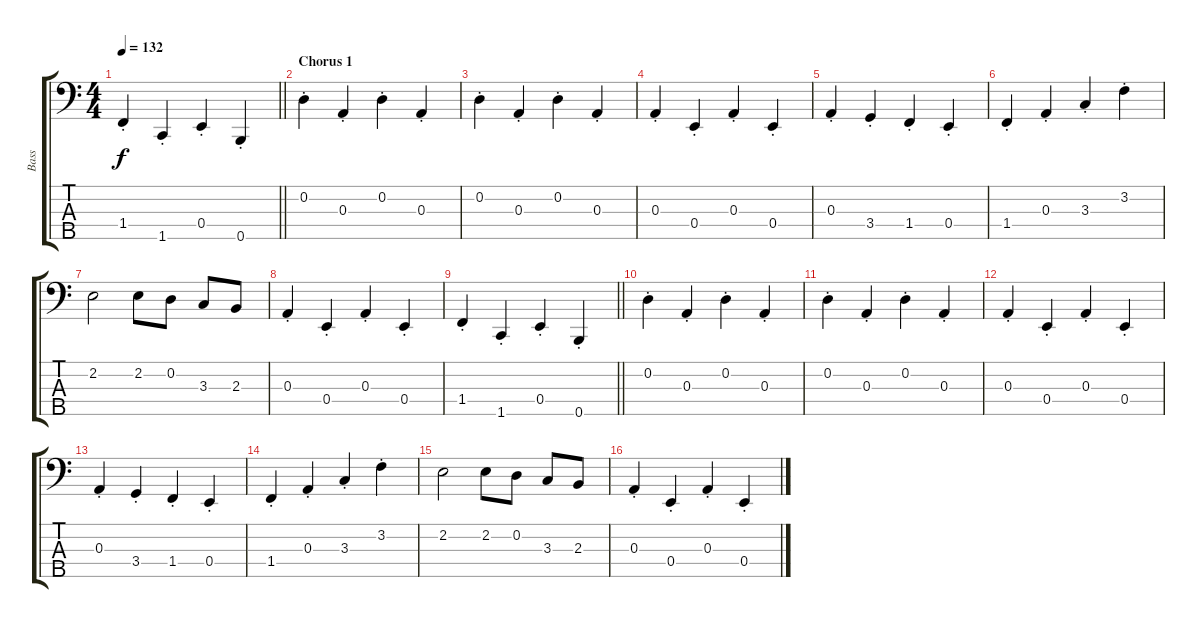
\track ("Bass" "Bass") {instrument electricbassfinger}
\staff {score tabs}
\tuning (G2 D2 A1 E1 B0) {hide}
\ts (4 4)
\tempo 132
\clef f4
\barLineRight lightlight
\ks c
1.4{st}.4{dy f} 1.5{st}.4 0.4{st}.4 0.5{st}.4 |
\section ("" "Chorus 1")
0.2{st}.4 0.3{st}.4 0.2{st}.4 0.3{st}.4 |
0.2{st}.4 0.3{st}.4 0.2{st}.4 0.3{st}.4 |
0.3{st}.4 0.4{st}.4 0.3{st}.4 0.4{st}.4 |
0.3{st}.4 3.4{st}.4 1.4{st}.4 0.4{st}.4 |
1.4{st}.4 0.3{st}.4 3.3{st}.4 3.2{st}.4 |
2.2.2 2.2.8 0.2.8 3.3.8 2.3.8 |
0.3{st}.4 0.4{st}.4 0.3{st}.4 0.4{st}.4 |
\barLineRight lightlight
1.4{st}.4 1.5{st}.4 0.4{st}.4 0.5{st}.4 |
0.2{st}.4 0.3{st}.4 0.2{st}.4 0.3{st}.4 |
0.2{st}.4 0.3{st}.4 0.2{st}.4 0.3{st}.4 |
0.3{st}.4 0.4{st}.4 0.3{st}.4 0.4{st}.4 |
0.3{st}.4 3.4{st}.4 1.4{st}.4 0.4{st}.4 |
1.4{st}.4 0.3{st}.4 3.3{st}.4 3.2{st}.4 |
2.2.2 2.2.8 0.2.8 3.3.8 2.3.8 |
0.3{st}.4 0.4{st}.4 0.3{st}.4 0.4{st}.4
